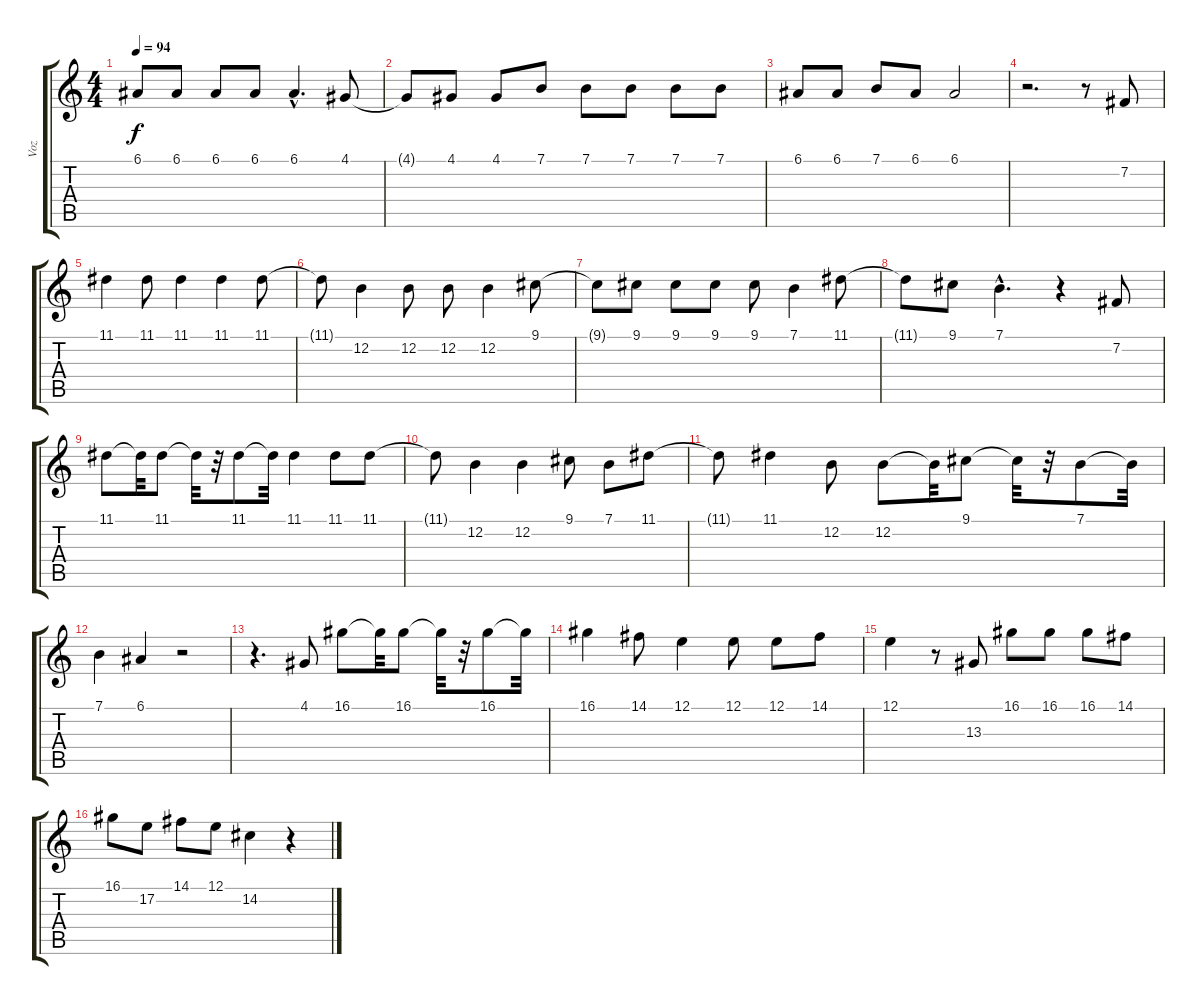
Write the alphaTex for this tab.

\track ("Voz" "Voz") {instrument sopranosax}
\staff {score tabs}
\tuning (E4 B3 G3 D3 A2 E2) {hide}
\ts (4 4)
\tempo 94
\clef g2
\ks c
6.1.8{dy f} 6.1.8 6.1.8 6.1.8 6.1{hac}.4{d} 4.1.8 |
4.1{t}.8 4.1.8 4.1.8 7.1.8 7.1.8 7.1.8 7.1.8 7.1.8 |
6.1.8 6.1.8 7.1.8 6.1.8 6.1.2 |
r.2{d} r.8 7.2.8 |
11.1.4 11.1.8 11.1.4 11.1.4 11.1.8 |
11.1{t}.8 12.2.4 12.2.8 12.2.8 12.2.4 9.1.8 |
9.1{t}.8 9.1.8 9.1.8 9.1.8 9.1.8 7.1.4 11.1.8 |
11.1{t}.8 9.1.8 7.1{hac}.4{d} r.4 7.2.8 |
11.1.8 11.1{t}.32 11.1.8 11.1{t}.32 r.32 11.1.8 11.1{t}.32 11.1.4 11.1.8 11.1.8 |
11.1{t}.8 12.2.4 12.2.4 9.1.8 7.1.8 11.1.8 |
11.1{t}.8 11.1.4 12.2.8 12.2.8 12.2{t}.32 9.1.8 9.1{t}.32 r.32 7.1.8 7.1{t}.32 |
7.1.4 6.1.4 r.2 |
r.4{d} 4.1.8 16.1.8 16.1{t}.32 16.1.8 16.1{t}.32 r.32 16.1.8 16.1{t}.32 |
16.1.4 14.1.8 12.1.4 12.1.8 12.1.8 14.1.8 |
12.1.4 r.8 13.3.8 16.1.8 16.1.8 16.1.8 14.1.8 |
16.1.8 17.2.8 14.1.8 12.1.8 14.2.4 r.4
